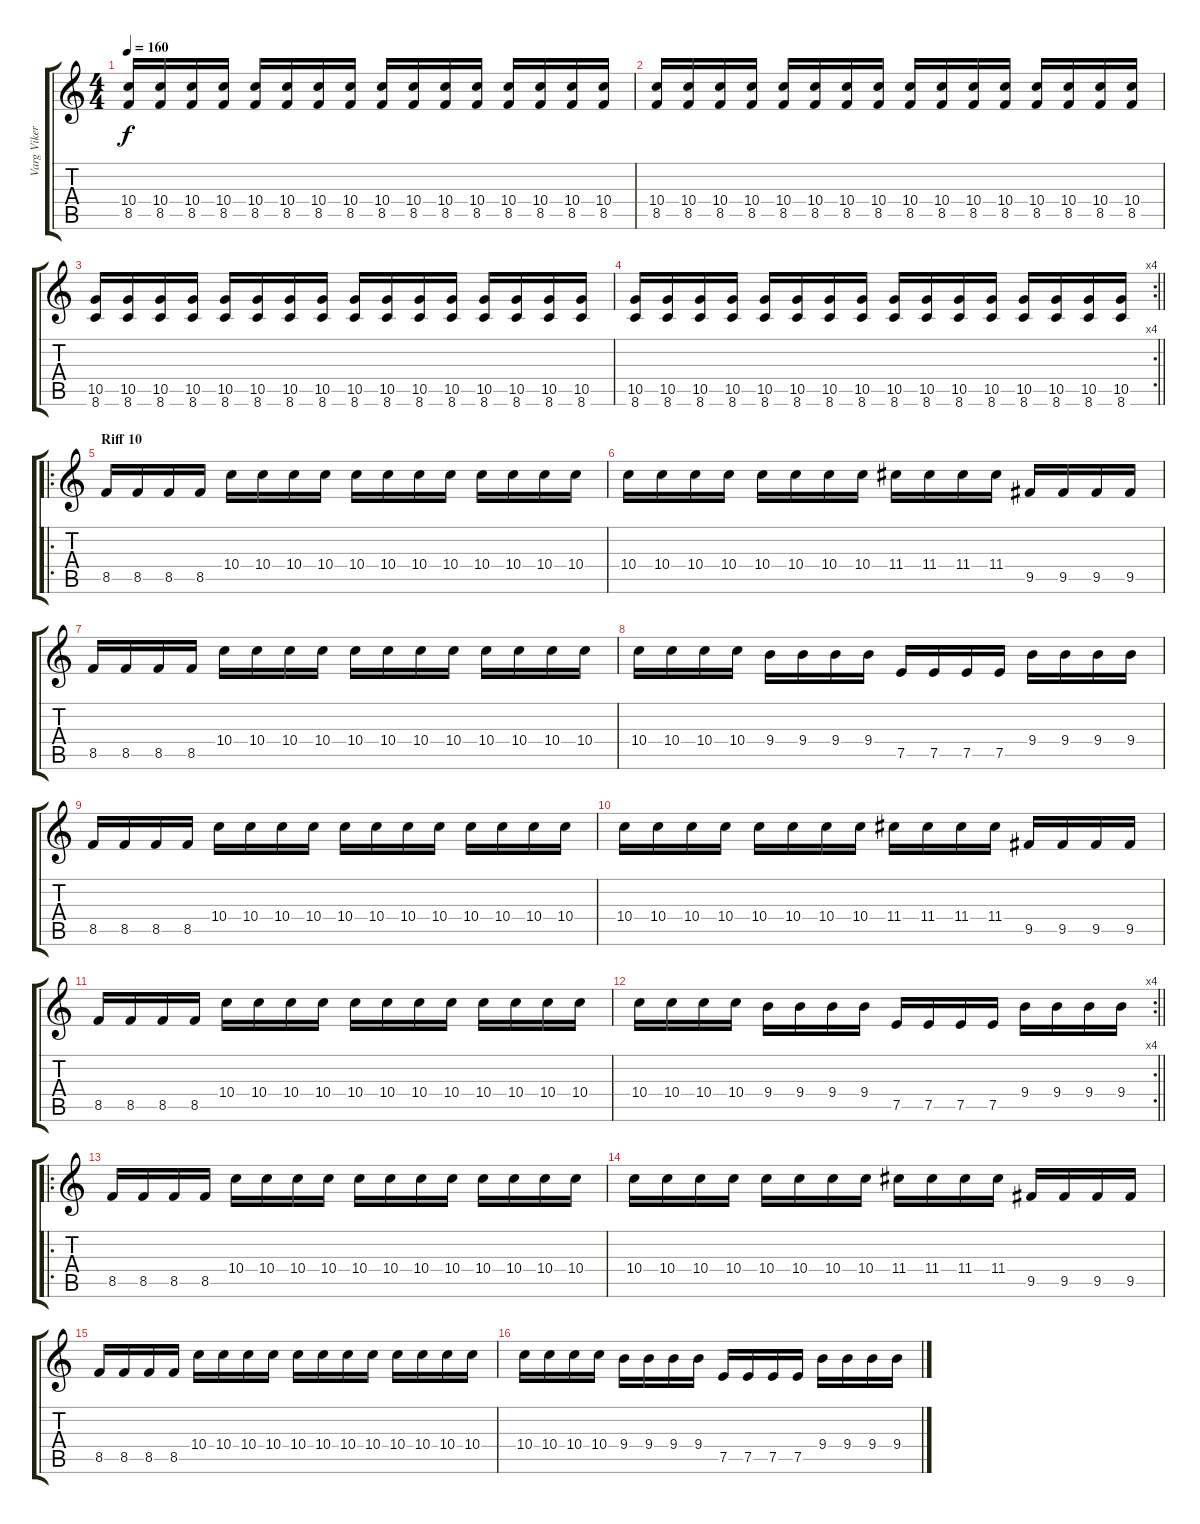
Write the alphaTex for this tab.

\track ("Varg Vikernes (Guitar)" "Varg Viker") {instrument overdrivenguitar}
\staff {score tabs}
\tuning (E4 B3 G3 D3 A2 E2) {hide}
\ts (4 4)
\tempo 160
\clef g2
\ks c
(10.4 8.5).16{dy f} (10.4 8.5).16 (10.4 8.5).16 (10.4 8.5).16 (10.4 8.5).16 (10.4 8.5).16 (10.4 8.5).16 (10.4 8.5).16 (10.4 8.5).16 (10.4 8.5).16 (10.4 8.5).16 (10.4 8.5).16 (10.4 8.5).16 (10.4 8.5).16 (10.4 8.5).16 (10.4 8.5).16 |
(10.4 8.5).16 (10.4 8.5).16 (10.4 8.5).16 (10.4 8.5).16 (10.4 8.5).16 (10.4 8.5).16 (10.4 8.5).16 (10.4 8.5).16 (10.4 8.5).16 (10.4 8.5).16 (10.4 8.5).16 (10.4 8.5).16 (10.4 8.5).16 (10.4 8.5).16 (10.4 8.5).16 (10.4 8.5).16 |
(10.5 8.6).16 (10.5 8.6).16 (10.5 8.6).16 (10.5 8.6).16 (10.5 8.6).16 (10.5 8.6).16 (10.5 8.6).16 (10.5 8.6).16 (10.5 8.6).16 (10.5 8.6).16 (10.5 8.6).16 (10.5 8.6).16 (10.5 8.6).16 (10.5 8.6).16 (10.5 8.6).16 (10.5 8.6).16 |
\rc 4
\barLineRight lightlight
(10.5 8.6).16 (10.5 8.6).16 (10.5 8.6).16 (10.5 8.6).16 (10.5 8.6).16 (10.5 8.6).16 (10.5 8.6).16 (10.5 8.6).16 (10.5 8.6).16 (10.5 8.6).16 (10.5 8.6).16 (10.5 8.6).16 (10.5 8.6).16 (10.5 8.6).16 (10.5 8.6).16 (10.5 8.6).16 |
\ro
\section ("" "Riff 10")
8.5.16 8.5.16 8.5.16 8.5.16 10.4.16 10.4.16 10.4.16 10.4.16 10.4.16 10.4.16 10.4.16 10.4.16 10.4.16 10.4.16 10.4.16 10.4.16 |
10.4.16 10.4.16 10.4.16 10.4.16 10.4.16 10.4.16 10.4.16 10.4.16 11.4.16 11.4.16 11.4.16 11.4.16 9.5.16 9.5.16 9.5.16 9.5.16 |
8.5.16 8.5.16 8.5.16 8.5.16 10.4.16 10.4.16 10.4.16 10.4.16 10.4.16 10.4.16 10.4.16 10.4.16 10.4.16 10.4.16 10.4.16 10.4.16 |
10.4.16 10.4.16 10.4.16 10.4.16 9.4.16 9.4.16 9.4.16 9.4.16 7.5.16 7.5.16 7.5.16 7.5.16 9.4.16 9.4.16 9.4.16 9.4.16 |
8.5.16 8.5.16 8.5.16 8.5.16 10.4.16 10.4.16 10.4.16 10.4.16 10.4.16 10.4.16 10.4.16 10.4.16 10.4.16 10.4.16 10.4.16 10.4.16 |
10.4.16 10.4.16 10.4.16 10.4.16 10.4.16 10.4.16 10.4.16 10.4.16 11.4.16 11.4.16 11.4.16 11.4.16 9.5.16 9.5.16 9.5.16 9.5.16 |
8.5.16 8.5.16 8.5.16 8.5.16 10.4.16 10.4.16 10.4.16 10.4.16 10.4.16 10.4.16 10.4.16 10.4.16 10.4.16 10.4.16 10.4.16 10.4.16 |
\rc 4
\barLineRight lightlight
10.4.16 10.4.16 10.4.16 10.4.16 9.4.16 9.4.16 9.4.16 9.4.16 7.5.16 7.5.16 7.5.16 7.5.16 9.4.16 9.4.16 9.4.16 9.4.16 |
\ro
8.5.16 8.5.16 8.5.16 8.5.16 10.4.16 10.4.16 10.4.16 10.4.16 10.4.16 10.4.16 10.4.16 10.4.16 10.4.16 10.4.16 10.4.16 10.4.16 |
10.4.16 10.4.16 10.4.16 10.4.16 10.4.16 10.4.16 10.4.16 10.4.16 11.4.16 11.4.16 11.4.16 11.4.16 9.5.16 9.5.16 9.5.16 9.5.16 |
8.5.16 8.5.16 8.5.16 8.5.16 10.4.16 10.4.16 10.4.16 10.4.16 10.4.16 10.4.16 10.4.16 10.4.16 10.4.16 10.4.16 10.4.16 10.4.16 |
10.4.16 10.4.16 10.4.16 10.4.16 9.4.16 9.4.16 9.4.16 9.4.16 7.5.16 7.5.16 7.5.16 7.5.16 9.4.16 9.4.16 9.4.16 9.4.16
